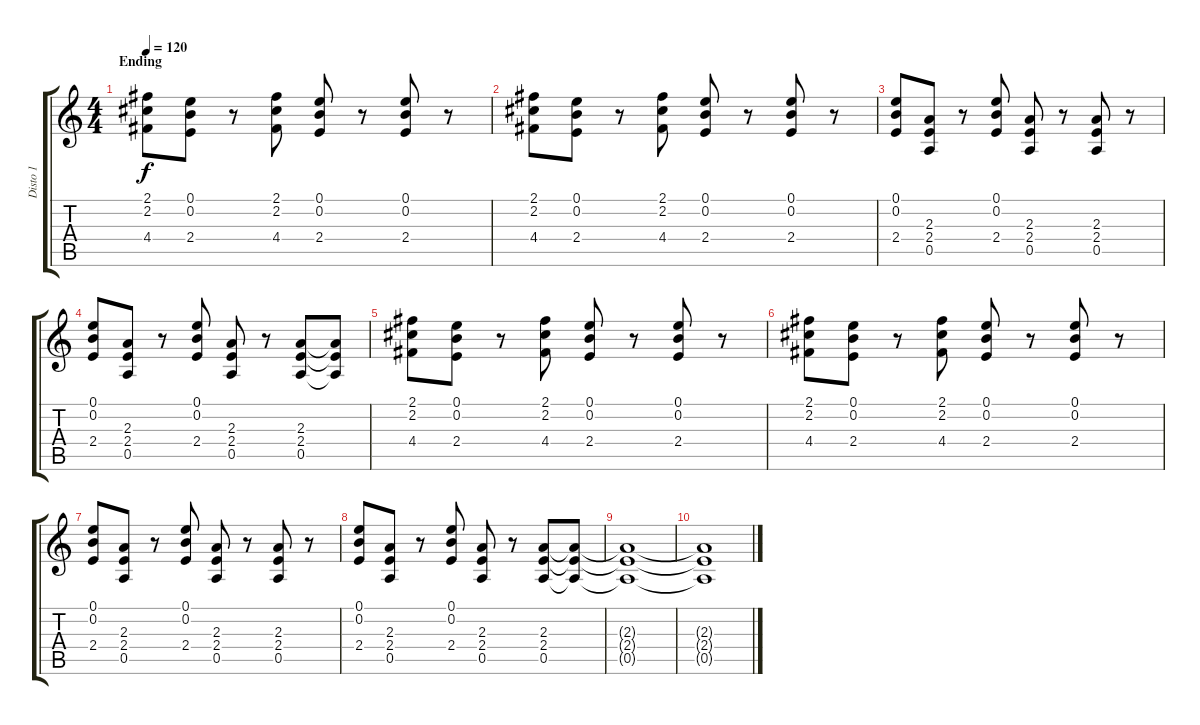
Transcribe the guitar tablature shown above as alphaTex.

\track ("Disto 1" "Disto 1") {instrument distortionguitar}
\staff {score tabs}
\tuning (E4 B3 G3 D3 A2 E2) {hide}
\ts (4 4)
\section ("" "Ending")
\tempo 120
\clef g2
\ks c
(2.1 2.2 4.4).8{dy f volume 10} (0.1 0.2 2.4).8 r.8 (2.1 2.2 4.4).8 (0.1 0.2 2.4).8 r.8 (0.1 0.2 2.4).8 r.8 |
(2.1 2.2 4.4).8 (0.1 0.2 2.4).8 r.8 (2.1 2.2 4.4).8 (0.1 0.2 2.4).8 r.8 (0.1 0.2 2.4).8 r.8 |
(0.1 0.2 2.4).8 (2.3 2.4 0.5).8 r.8 (0.1 0.2 2.4).8 (2.3 2.4 0.5).8 r.8 (2.3 2.4 0.5).8 r.8 |
(0.1 0.2 2.4).8 (2.3 2.4 0.5).8 r.8 (0.1 0.2 2.4).8 (2.3 2.4 0.5).8 r.8 (2.3 2.4 0.5).8 (2.3{t} 2.4{t} 0.5{t}).8 |
(2.1 2.2 4.4).8 (0.1 0.2 2.4).8 r.8 (2.1 2.2 4.4).8 (0.1 0.2 2.4).8 r.8 (0.1 0.2 2.4).8 r.8 |
(2.1 2.2 4.4).8 (0.1 0.2 2.4).8 r.8 (2.1 2.2 4.4).8 (0.1 0.2 2.4).8 r.8 (0.1 0.2 2.4).8 r.8 |
(0.1 0.2 2.4).8 (2.3 2.4 0.5).8 r.8 (0.1 0.2 2.4).8 (2.3 2.4 0.5).8 r.8 (2.3 2.4 0.5).8 r.8 |
(0.1 0.2 2.4).8 (2.3 2.4 0.5).8 r.8 (0.1 0.2 2.4).8 (2.3 2.4 0.5).8 r.8 (2.3 2.4 0.5).8{volume 2} (2.3{t} 2.4{t} 0.5{t}).8 |
(2.3{t} 2.4{t} 0.5{t}).1 |
(2.3{t} 2.4{t} 0.5{t}).1
